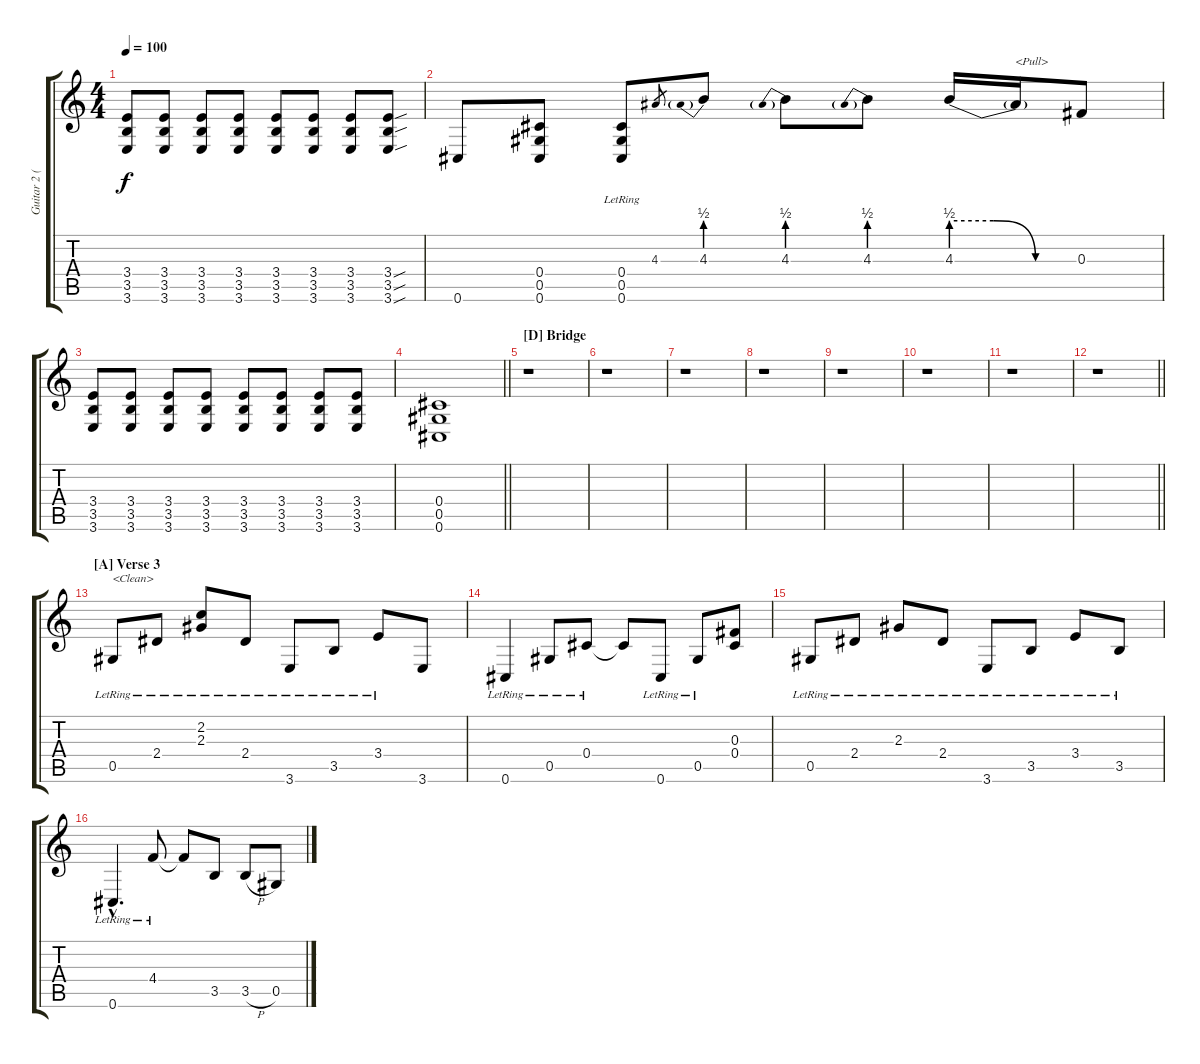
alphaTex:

\track ("Guitar 2 (Pat Smear)" "Guitar 2 (") {instrument electricguitarclean}
\staff {score tabs}
\tuning (Eb4 Bb3 Gb3 Db3 Ab2 Db2) {hide}
\ts (4 4)
\tempo 100
\clef g2
\ks c
(3.4 3.5 3.6).8{dy f} (3.4 3.5 3.6).8 (3.4 3.5 3.6).8 (3.4 3.5 3.6).8 (3.4 3.5 3.6).8 (3.4 3.5 3.6).8 (3.4 3.5 3.6).8 (3.4{sou} 3.5{sou} 3.6{sou}).8 |
0.6.8 (0.4 0.5 0.6).8 (0.4{lr} 0.5{lr} 0.6{lr}).8 4.3.8{gr} 4.3{be (prebend 0 2 60 2)}.8 4.3{be (prebend 0 2 60 2)}.8 4.3{be (prebend 0 2 60 2)}.8 4.3{be (custom 0 2 20 2 40 0 60 0)}.16 4.3{t}.16{txt "<Pull>"} 0.3.8 |
(3.4 3.5 3.6).8 (3.4 3.5 3.6).8 (3.4 3.5 3.6).8 (3.4 3.5 3.6).8 (3.4 3.5 3.6).8 (3.4 3.5 3.6).8 (3.4 3.5 3.6).8 (3.4 3.5 3.6).8 |
\barLineRight lightlight
(0.4 0.5 0.6).1 |
\section ("" "[D] Bridge")
r.1 |
r.1 |
r.1 |
r.1 |
r.1 |
r.1 |
r.1 |
\barLineRight lightlight
r.1 |
\section ("" "[A] Verse 3")
0.5{lr}.8{txt "<Clean>" instrument electricguitarclean} 2.4{lr}.8 (2.2{lr} 2.3{lr}).8 2.4{lr}.8 3.6{lr}.8 3.5{lr}.8 3.4{lr}.8 3.6.8 |
0.6{lr}.4 0.5{lr}.8 0.4{lr}.8 0.4{t}.8 0.6{lr}.8 0.5{lr}.8 (0.3 0.4).8 |
0.5{lr}.8 2.4{lr}.8 2.3{lr}.8 2.4{lr}.8 3.6{lr}.8 3.5{lr}.8 3.4{lr}.8 3.5{lr}.8 |
0.6{hac lr}.4{d} 4.4{lr}.8 4.4{t}.8 3.5.8 3.5{h}.8 0.5.8
